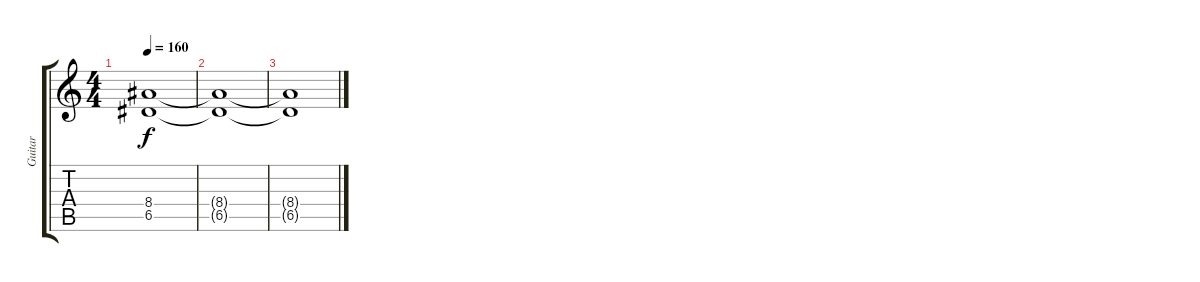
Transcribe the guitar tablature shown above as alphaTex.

\track ("Guitar" "Guitar") {instrument distortionguitar}
\staff {score tabs}
\tuning (E4 B3 G3 D3 A2 E2) {hide}
\ts (4 4)
\tempo 160
\clef g2
\ks c
(8.4{t} 6.5{t}).1{dy f} |
(8.4{t} 6.5{t}).1 |
(8.4{t} 6.5{t}).1
